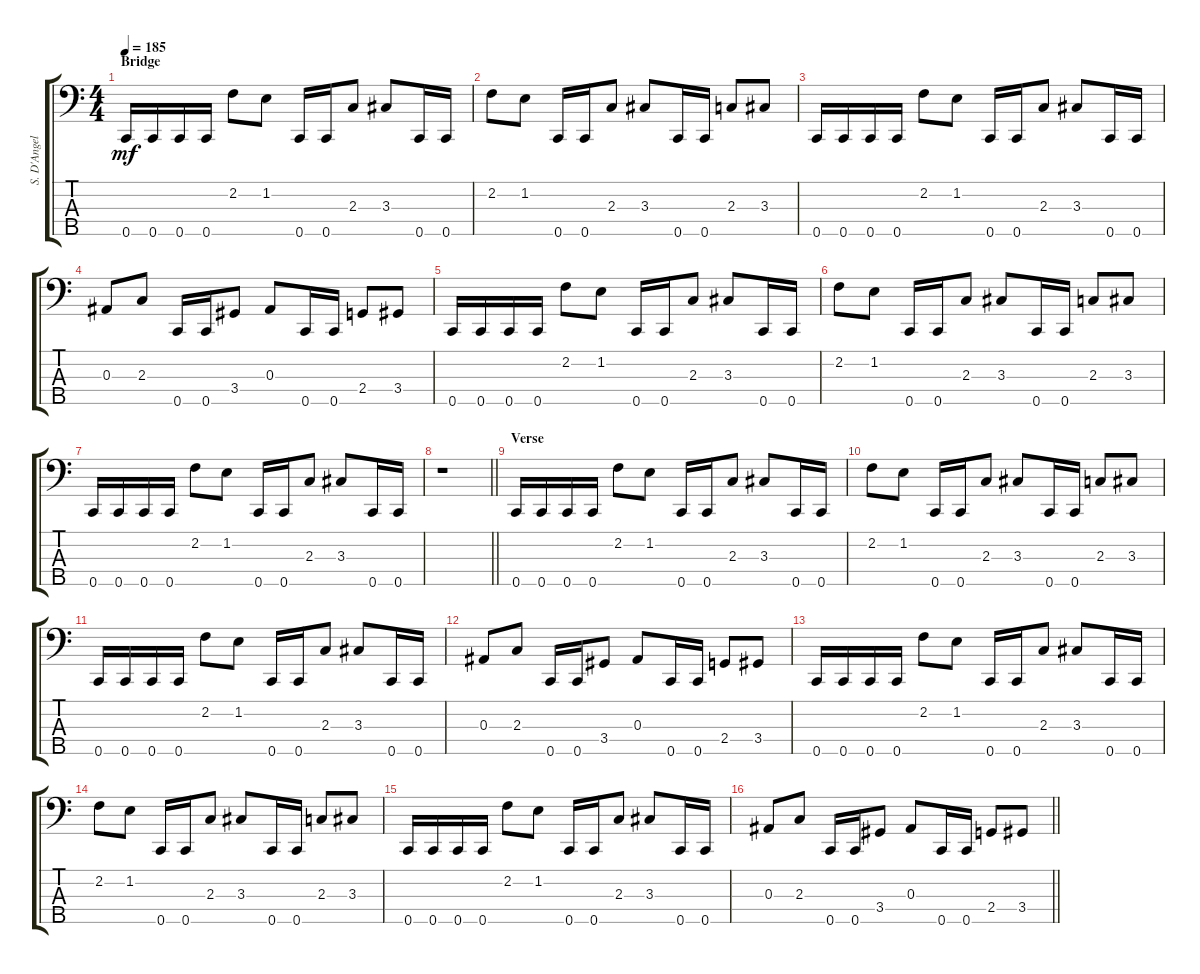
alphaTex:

\track ("S. D'Angelo" "S. D'Angel") {instrument electricbasspick}
\staff {score tabs}
\tuning (Ab2 Eb2 Bb1 F1 C1) {hide}
\ts (4 4)
\section ("" "Bridge")
\tempo 185
\clef f4
\ks c
0.5.16{dy mf} 0.5.16 0.5.16 0.5.16 2.2.8 1.2.8 0.5.16 0.5.16 2.3.8 3.3.8 0.5.16 0.5.16 |
2.2.8 1.2.8 0.5.16 0.5.16 2.3.8 3.3.8 0.5.16 0.5.16 2.3.8 3.3.8 |
0.5.16 0.5.16 0.5.16 0.5.16 2.2.8 1.2.8 0.5.16 0.5.16 2.3.8 3.3.8 0.5.16 0.5.16 |
0.3.8 2.3.8 0.5.16 0.5.16 3.4.8 0.3.8 0.5.16 0.5.16 2.4.8 3.4.8 |
0.5.16 0.5.16 0.5.16 0.5.16 2.2.8 1.2.8 0.5.16 0.5.16 2.3.8 3.3.8 0.5.16 0.5.16 |
2.2.8 1.2.8 0.5.16 0.5.16 2.3.8 3.3.8 0.5.16 0.5.16 2.3.8 3.3.8 |
0.5.16 0.5.16 0.5.16 0.5.16 2.2.8 1.2.8 0.5.16 0.5.16 2.3.8 3.3.8 0.5.16 0.5.16 |
\barLineRight lightlight
r.1 |
\section ("" "Verse")
0.5.16 0.5.16 0.5.16 0.5.16 2.2.8 1.2.8 0.5.16 0.5.16 2.3.8 3.3.8 0.5.16 0.5.16 |
2.2.8 1.2.8 0.5.16 0.5.16 2.3.8 3.3.8 0.5.16 0.5.16 2.3.8 3.3.8 |
0.5.16 0.5.16 0.5.16 0.5.16 2.2.8 1.2.8 0.5.16 0.5.16 2.3.8 3.3.8 0.5.16 0.5.16 |
0.3.8 2.3.8 0.5.16 0.5.16 3.4.8 0.3.8 0.5.16 0.5.16 2.4.8 3.4.8 |
0.5.16 0.5.16 0.5.16 0.5.16 2.2.8 1.2.8 0.5.16 0.5.16 2.3.8 3.3.8 0.5.16 0.5.16 |
2.2.8 1.2.8 0.5.16 0.5.16 2.3.8 3.3.8 0.5.16 0.5.16 2.3.8 3.3.8 |
0.5.16 0.5.16 0.5.16 0.5.16 2.2.8 1.2.8 0.5.16 0.5.16 2.3.8 3.3.8 0.5.16 0.5.16 |
\barLineRight lightlight
0.3.8 2.3.8 0.5.16 0.5.16 3.4.8 0.3.8 0.5.16 0.5.16 2.4.8 3.4.8
